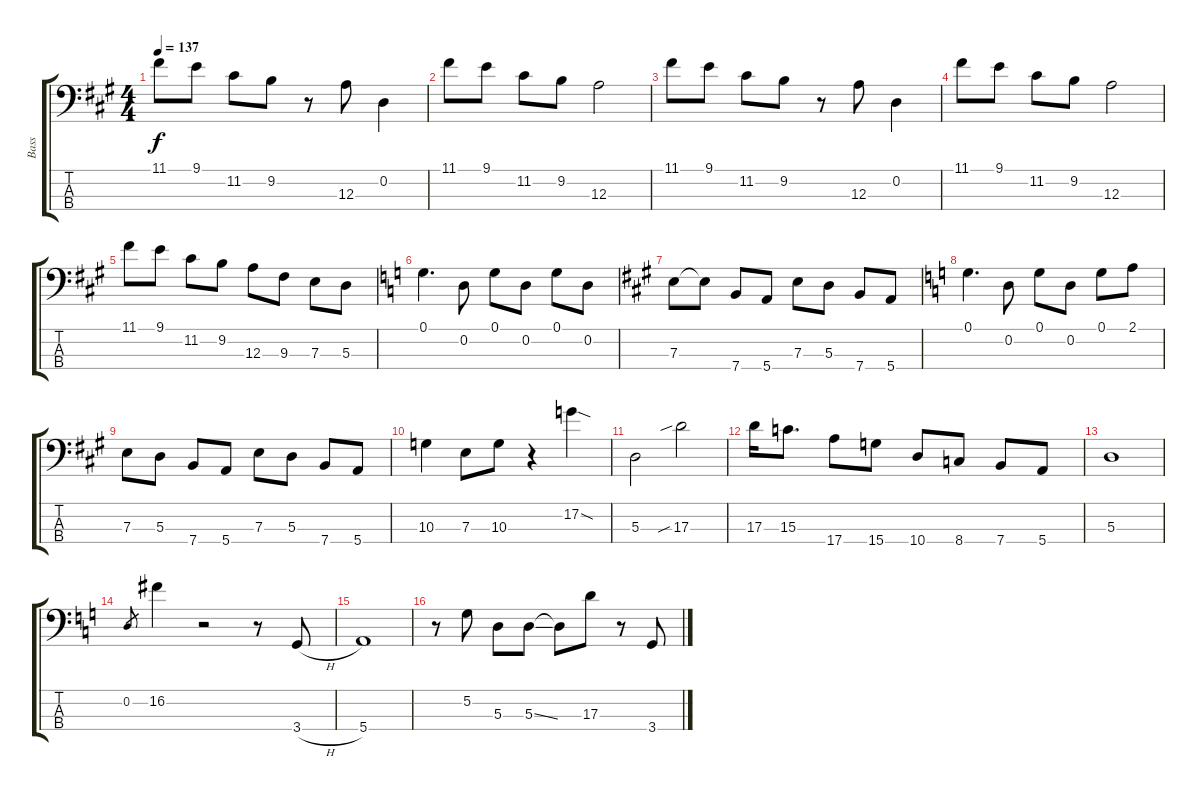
\track ("Bass" "Bass") {instrument electricbassfinger}
\staff {score tabs}
\tuning (G2 D2 A1 E1) {hide}
\ts (4 4)
\tempo 137
\clef f4
\ks a
11.1.8{dy f} 9.1.8 11.2.8 9.2.8 r.8 12.3.8 0.2.4 |
11.1.8 9.1.8 11.2.8 9.2.8 12.3.2 |
11.1.8 9.1.8 11.2.8 9.2.8 r.8 12.3.8 0.2.4 |
11.1.8 9.1.8 11.2.8 9.2.8 12.3.2 |
11.1.8 9.1.8 11.2.8 9.2.8 12.3.8 9.3.8 7.3.8 5.3.8 |
\ks c
0.1.4{d} 0.2.8 0.1.8 0.2.8 0.1.8 0.2.8 |
\ks a
7.3.8 7.3{t}.8 7.4.8 5.4.8 7.3.8 5.3.8 7.4.8 5.4.8 |
\ks c
0.1.4{d} 0.2.8 0.1.8 0.2.8 0.1.8 2.1.8 |
\ks a
7.3.8 5.3.8 7.4.8 5.4.8 7.3.8 5.3.8 7.4.8 5.4.8 |
10.3.4 7.3.8 10.3.8 r.4 17.2{sod}.4 |
5.3.2 17.3{sib}.2 |
17.3.16 15.3.8{d} 17.4.8 15.4.8 10.4.8 8.4.8 7.4.8 5.4.8 |
5.3.1 |
\ks c
0.2.8{gr} 16.2.4 r.2 r.8 3.4{h}.8 |
5.4.1 |
r.8 5.2.8 5.3.8 5.3{ss}.8 5.3{t}.8 17.3.8 r.8 3.4{h}.8
